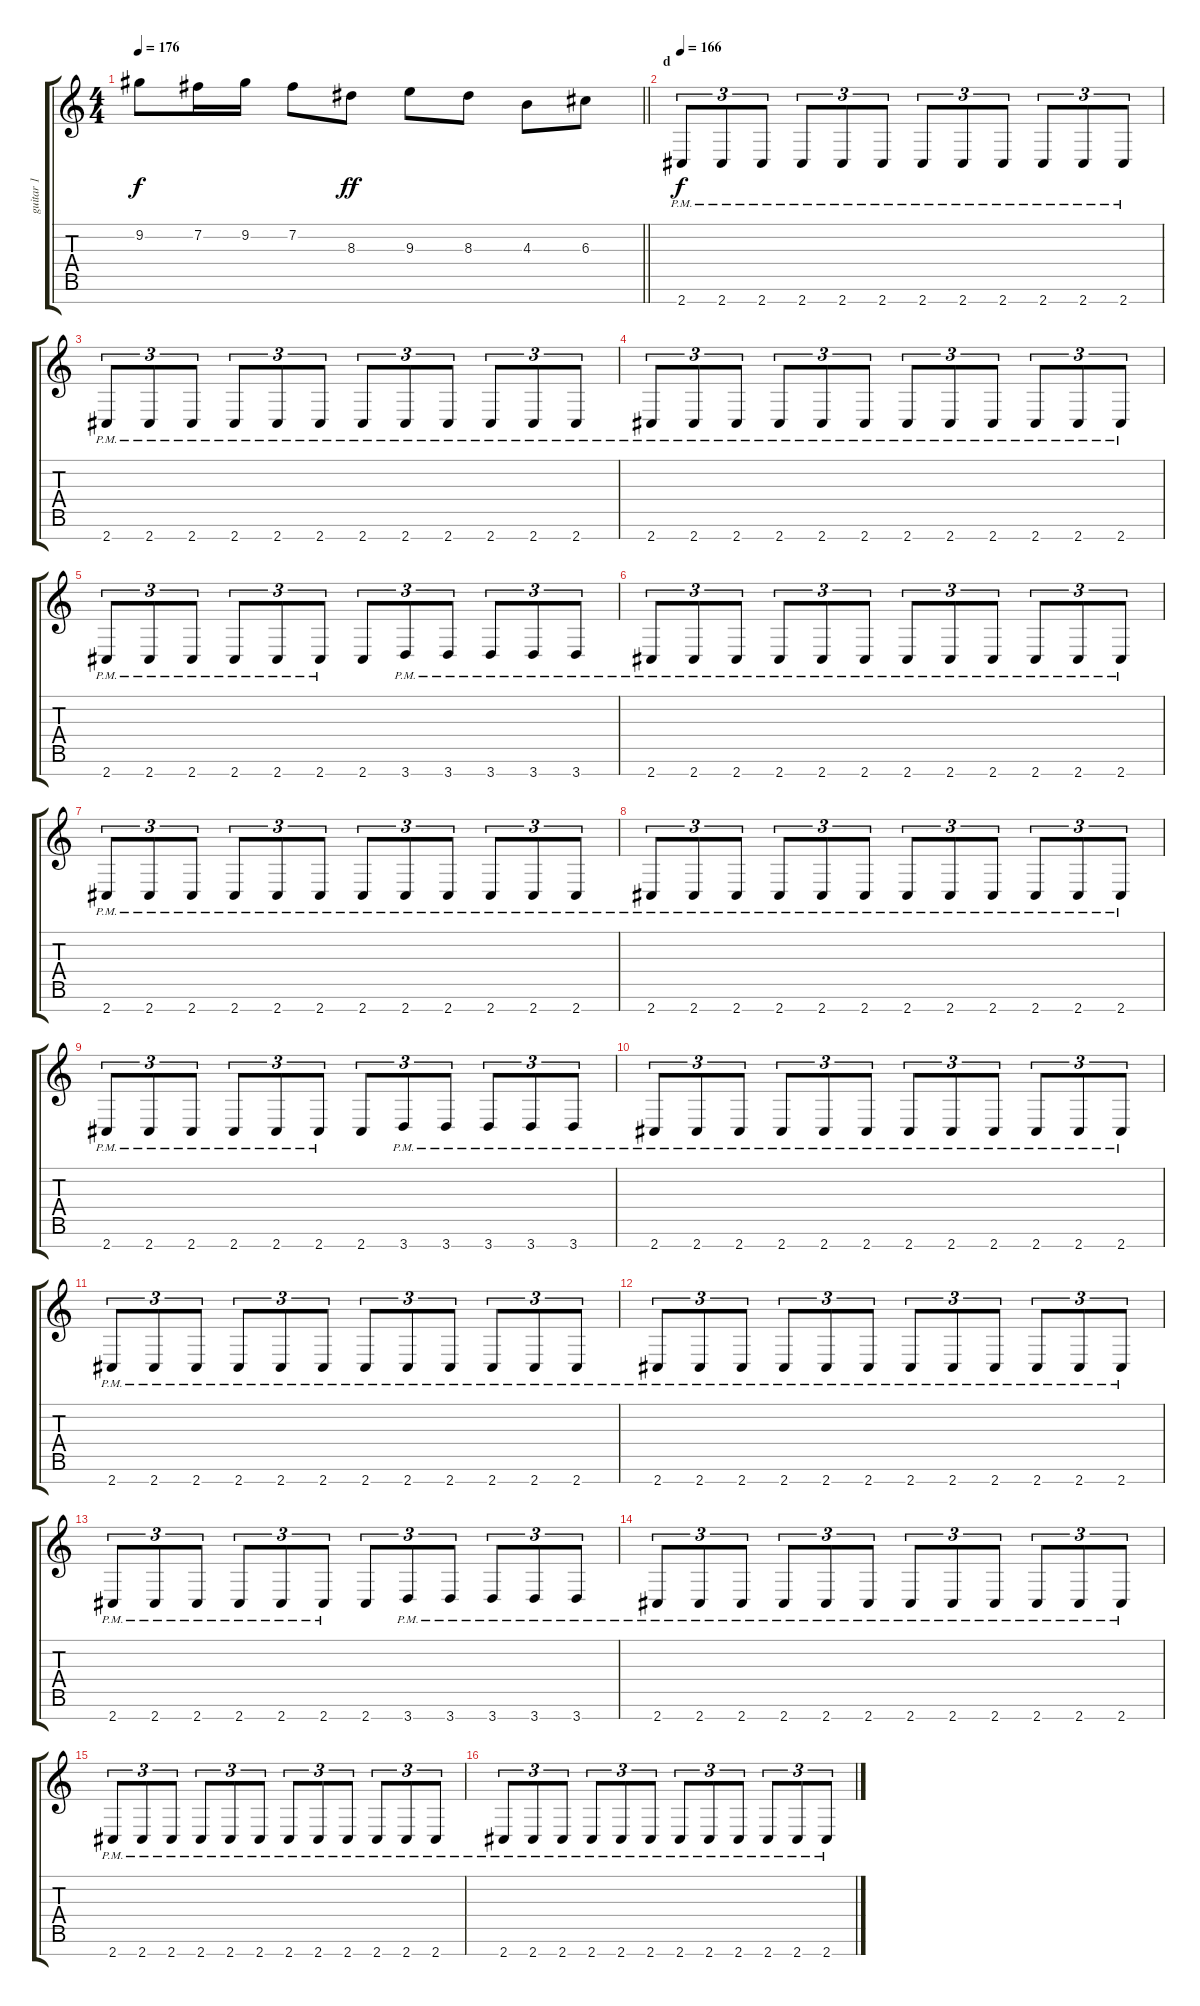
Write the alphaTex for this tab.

\track ("guitar 1" "guitar 1") {instrument distortionguitar}
\staff {score tabs}
\tuning (E4 B3 G3 D3 A2 E2 B1) {hide}
\ts (4 4)
\tempo 176
\clef g2
\barLineRight lightlight
\ks c
9.2.8{dy f} 7.2.16 9.2.16 7.2.8 8.3.8{dy ff} 9.3.8 8.3.8 4.3.8 6.3.8 |
\section ("" "d")
\tempo 166
2.7{pm}.8{tu (3 2) dy f} 2.7{pm}.8{tu (3 2)} 2.7{pm}.8{tu (3 2)} 2.7{pm}.8{tu (3 2)} 2.7{pm}.8{tu (3 2)} 2.7{pm}.8{tu (3 2)} 2.7{pm}.8{tu (3 2)} 2.7{pm}.8{tu (3 2)} 2.7{pm}.8{tu (3 2)} 2.7{pm}.8{tu (3 2)} 2.7{pm}.8{tu (3 2)} 2.7{pm}.8{tu (3 2)} |
2.7{pm}.8{tu (3 2)} 2.7{pm}.8{tu (3 2)} 2.7{pm}.8{tu (3 2)} 2.7{pm}.8{tu (3 2)} 2.7{pm}.8{tu (3 2)} 2.7{pm}.8{tu (3 2)} 2.7{pm}.8{tu (3 2)} 2.7{pm}.8{tu (3 2)} 2.7{pm}.8{tu (3 2)} 2.7{pm}.8{tu (3 2)} 2.7{pm}.8{tu (3 2)} 2.7{pm}.8{tu (3 2)} |
2.7{pm}.8{tu (3 2)} 2.7{pm}.8{tu (3 2)} 2.7{pm}.8{tu (3 2)} 2.7{pm}.8{tu (3 2)} 2.7{pm}.8{tu (3 2)} 2.7{pm}.8{tu (3 2)} 2.7{pm}.8{tu (3 2)} 2.7{pm}.8{tu (3 2)} 2.7{pm}.8{tu (3 2)} 2.7{pm}.8{tu (3 2)} 2.7{pm}.8{tu (3 2)} 2.7{pm}.8{tu (3 2)} |
2.7{pm}.8{tu (3 2)} 2.7{pm}.8{tu (3 2)} 2.7{pm}.8{tu (3 2)} 2.7{pm}.8{tu (3 2)} 2.7{pm}.8{tu (3 2)} 2.7{pm}.8{tu (3 2)} 2.7.8{tu (3 2)} 3.7{pm}.8{tu (3 2)} 3.7{pm}.8{tu (3 2)} 3.7{pm}.8{tu (3 2)} 3.7{pm}.8{tu (3 2)} 3.7{pm}.8{tu (3 2)} |
2.7{pm}.8{tu (3 2)} 2.7{pm}.8{tu (3 2)} 2.7{pm}.8{tu (3 2)} 2.7{pm}.8{tu (3 2)} 2.7{pm}.8{tu (3 2)} 2.7{pm}.8{tu (3 2)} 2.7{pm}.8{tu (3 2)} 2.7{pm}.8{tu (3 2)} 2.7{pm}.8{tu (3 2)} 2.7{pm}.8{tu (3 2)} 2.7{pm}.8{tu (3 2)} 2.7{pm}.8{tu (3 2)} |
2.7{pm}.8{tu (3 2)} 2.7{pm}.8{tu (3 2)} 2.7{pm}.8{tu (3 2)} 2.7{pm}.8{tu (3 2)} 2.7{pm}.8{tu (3 2)} 2.7{pm}.8{tu (3 2)} 2.7{pm}.8{tu (3 2)} 2.7{pm}.8{tu (3 2)} 2.7{pm}.8{tu (3 2)} 2.7{pm}.8{tu (3 2)} 2.7{pm}.8{tu (3 2)} 2.7{pm}.8{tu (3 2)} |
2.7{pm}.8{tu (3 2)} 2.7{pm}.8{tu (3 2)} 2.7{pm}.8{tu (3 2)} 2.7{pm}.8{tu (3 2)} 2.7{pm}.8{tu (3 2)} 2.7{pm}.8{tu (3 2)} 2.7{pm}.8{tu (3 2)} 2.7{pm}.8{tu (3 2)} 2.7{pm}.8{tu (3 2)} 2.7{pm}.8{tu (3 2)} 2.7{pm}.8{tu (3 2)} 2.7{pm}.8{tu (3 2)} |
2.7{pm}.8{tu (3 2)} 2.7{pm}.8{tu (3 2)} 2.7{pm}.8{tu (3 2)} 2.7{pm}.8{tu (3 2)} 2.7{pm}.8{tu (3 2)} 2.7{pm}.8{tu (3 2)} 2.7.8{tu (3 2)} 3.7{pm}.8{tu (3 2)} 3.7{pm}.8{tu (3 2)} 3.7{pm}.8{tu (3 2)} 3.7{pm}.8{tu (3 2)} 3.7{pm}.8{tu (3 2)} |
2.7{pm}.8{tu (3 2)} 2.7{pm}.8{tu (3 2)} 2.7{pm}.8{tu (3 2)} 2.7{pm}.8{tu (3 2)} 2.7{pm}.8{tu (3 2)} 2.7{pm}.8{tu (3 2)} 2.7{pm}.8{tu (3 2)} 2.7{pm}.8{tu (3 2)} 2.7{pm}.8{tu (3 2)} 2.7{pm}.8{tu (3 2)} 2.7{pm}.8{tu (3 2)} 2.7{pm}.8{tu (3 2)} |
2.7{pm}.8{tu (3 2)} 2.7{pm}.8{tu (3 2)} 2.7{pm}.8{tu (3 2)} 2.7{pm}.8{tu (3 2)} 2.7{pm}.8{tu (3 2)} 2.7{pm}.8{tu (3 2)} 2.7{pm}.8{tu (3 2)} 2.7{pm}.8{tu (3 2)} 2.7{pm}.8{tu (3 2)} 2.7{pm}.8{tu (3 2)} 2.7{pm}.8{tu (3 2)} 2.7{pm}.8{tu (3 2)} |
2.7{pm}.8{tu (3 2)} 2.7{pm}.8{tu (3 2)} 2.7{pm}.8{tu (3 2)} 2.7{pm}.8{tu (3 2)} 2.7{pm}.8{tu (3 2)} 2.7{pm}.8{tu (3 2)} 2.7{pm}.8{tu (3 2)} 2.7{pm}.8{tu (3 2)} 2.7{pm}.8{tu (3 2)} 2.7{pm}.8{tu (3 2)} 2.7{pm}.8{tu (3 2)} 2.7{pm}.8{tu (3 2)} |
2.7{pm}.8{tu (3 2)} 2.7{pm}.8{tu (3 2)} 2.7{pm}.8{tu (3 2)} 2.7{pm}.8{tu (3 2)} 2.7{pm}.8{tu (3 2)} 2.7{pm}.8{tu (3 2)} 2.7.8{tu (3 2)} 3.7{pm}.8{tu (3 2)} 3.7{pm}.8{tu (3 2)} 3.7{pm}.8{tu (3 2)} 3.7{pm}.8{tu (3 2)} 3.7{pm}.8{tu (3 2)} |
2.7{pm}.8{tu (3 2)} 2.7{pm}.8{tu (3 2)} 2.7{pm}.8{tu (3 2)} 2.7{pm}.8{tu (3 2)} 2.7{pm}.8{tu (3 2)} 2.7{pm}.8{tu (3 2)} 2.7{pm}.8{tu (3 2)} 2.7{pm}.8{tu (3 2)} 2.7{pm}.8{tu (3 2)} 2.7{pm}.8{tu (3 2)} 2.7{pm}.8{tu (3 2)} 2.7{pm}.8{tu (3 2)} |
2.7{pm}.8{tu (3 2)} 2.7{pm}.8{tu (3 2)} 2.7{pm}.8{tu (3 2)} 2.7{pm}.8{tu (3 2)} 2.7{pm}.8{tu (3 2)} 2.7{pm}.8{tu (3 2)} 2.7{pm}.8{tu (3 2)} 2.7{pm}.8{tu (3 2)} 2.7{pm}.8{tu (3 2)} 2.7{pm}.8{tu (3 2)} 2.7{pm}.8{tu (3 2)} 2.7{pm}.8{tu (3 2)} |
2.7{pm}.8{tu (3 2)} 2.7{pm}.8{tu (3 2)} 2.7{pm}.8{tu (3 2)} 2.7{pm}.8{tu (3 2)} 2.7{pm}.8{tu (3 2)} 2.7{pm}.8{tu (3 2)} 2.7{pm}.8{tu (3 2)} 2.7{pm}.8{tu (3 2)} 2.7{pm}.8{tu (3 2)} 2.7{pm}.8{tu (3 2)} 2.7{pm}.8{tu (3 2)} 2.7{pm}.8{tu (3 2)}
